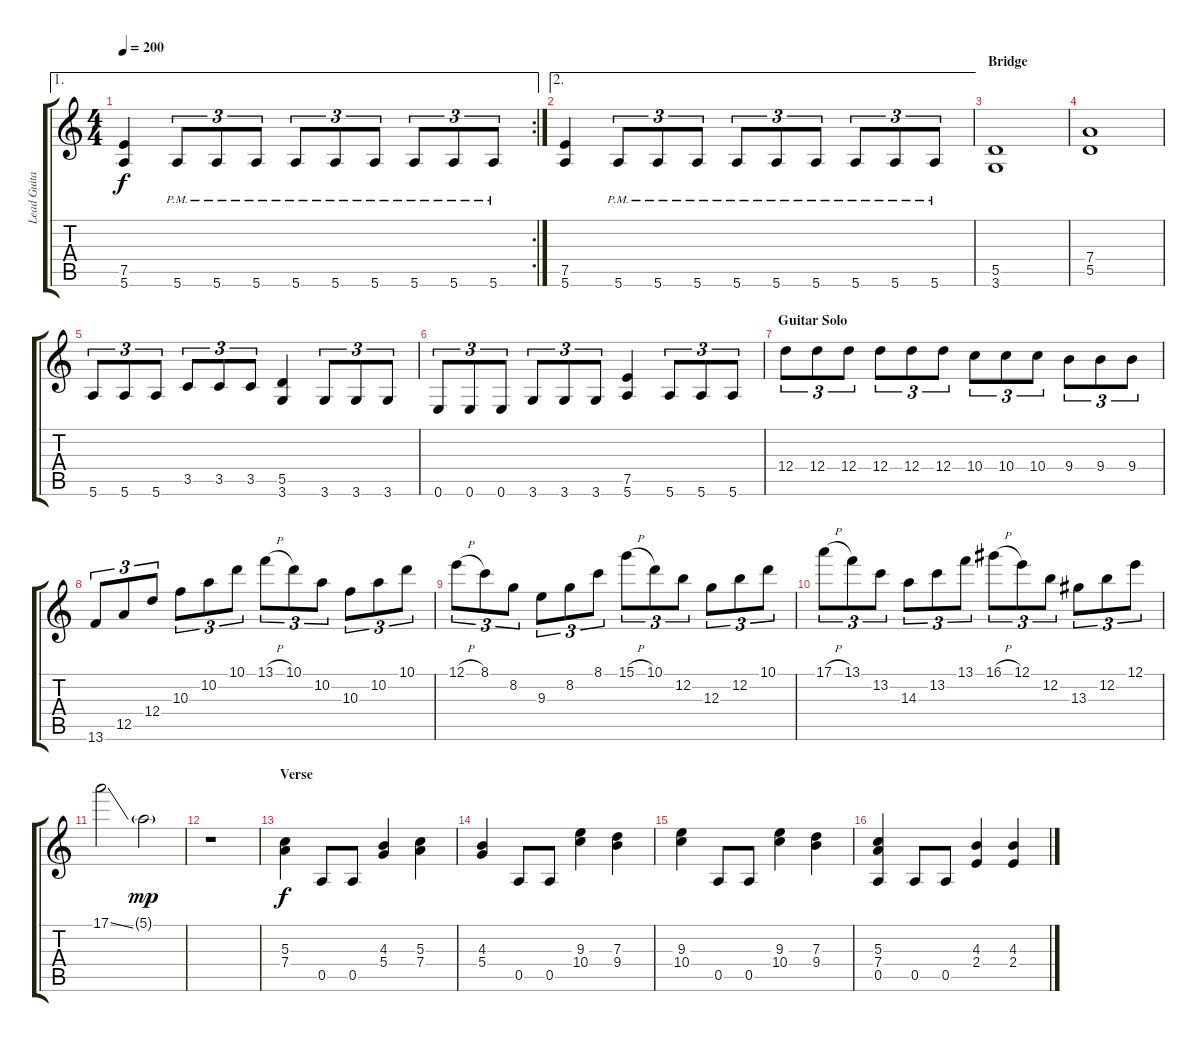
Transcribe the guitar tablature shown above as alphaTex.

\track ("Lead Guitar" "Lead Guita") {instrument distortionguitar}
\staff {score tabs}
\tuning (E4 B3 G3 D3 A2 E2) {hide}
\ae 1
\rc 2
\ts (4 4)
\tempo 200
\clef g2
\ks c
(7.5 5.6).4{dy f} 5.6{pm}.8{tu (3 2)} 5.6{pm}.8{tu (3 2)} 5.6{pm}.8{tu (3 2)} 5.6{pm}.8{tu (3 2)} 5.6{pm}.8{tu (3 2)} 5.6{pm}.8{tu (3 2)} 5.6{pm}.8{tu (3 2)} 5.6{pm}.8{tu (3 2)} 5.6{pm}.8{tu (3 2)} |
\ae 2
(7.5 5.6).4 5.6{pm}.8{tu (3 2)} 5.6{pm}.8{tu (3 2)} 5.6{pm}.8{tu (3 2)} 5.6{pm}.8{tu (3 2)} 5.6{pm}.8{tu (3 2)} 5.6{pm}.8{tu (3 2)} 5.6{pm}.8{tu (3 2)} 5.6{pm}.8{tu (3 2)} 5.6{pm}.8{tu (3 2)} |
\section ("" "Bridge")
(5.5 3.6).1 |
(7.4 5.5).1 |
5.6.8{tu (3 2)} 5.6.8{tu (3 2)} 5.6.8{tu (3 2)} 3.5.8{tu (3 2)} 3.5.8{tu (3 2)} 3.5.8{tu (3 2)} (5.5 3.6).4 3.6.8{tu (3 2)} 3.6.8{tu (3 2)} 3.6.8{tu (3 2)} |
0.6.8{tu (3 2)} 0.6.8{tu (3 2)} 0.6.8{tu (3 2)} 3.6.8{tu (3 2)} 3.6.8{tu (3 2)} 3.6.8{tu (3 2)} (7.5 5.6).4 5.6.8{tu (3 2)} 5.6.8{tu (3 2)} 5.6.8{tu (3 2)} |
\section ("" "Guitar Solo")
12.4.8{tu (3 2)} 12.4.8{tu (3 2)} 12.4.8{tu (3 2)} 12.4.8{tu (3 2)} 12.4.8{tu (3 2)} 12.4.8{tu (3 2)} 10.4.8{tu (3 2)} 10.4.8{tu (3 2)} 10.4.8{tu (3 2)} 9.4.8{tu (3 2)} 9.4.8{tu (3 2)} 9.4.8{tu (3 2)} |
13.6.8{tu (3 2)} 12.5.8{tu (3 2)} 12.4.8{tu (3 2)} 10.3.8{tu (3 2)} 10.2.8{tu (3 2)} 10.1.8{tu (3 2)} 13.1{h}.8{tu (3 2)} 10.1.8{tu (3 2)} 10.2.8{tu (3 2)} 10.3.8{tu (3 2)} 10.2.8{tu (3 2)} 10.1.8{tu (3 2)} |
12.1{h}.8{tu (3 2)} 8.1.8{tu (3 2)} 8.2.8{tu (3 2)} 9.3.8{tu (3 2)} 8.2.8{tu (3 2)} 8.1.8{tu (3 2)} 15.1{h}.8{tu (3 2)} 10.1.8{tu (3 2)} 12.2.8{tu (3 2)} 12.3.8{tu (3 2)} 12.2.8{tu (3 2)} 10.1.8{tu (3 2)} |
17.1{h}.8{tu (3 2)} 13.1.8{tu (3 2)} 13.2.8{tu (3 2)} 14.3.8{tu (3 2)} 13.2.8{tu (3 2)} 13.1.8{tu (3 2)} 16.1{h}.8{tu (3 2)} 12.1.8{tu (3 2)} 12.2.8{tu (3 2)} 13.3.8{tu (3 2)} 12.2.8{tu (3 2)} 12.1.8{tu (3 2)} |
17.1{ss}.2 5.1{g}.2{dy mp volume 0} |
r.1 |
\section ("" "Verse")
(5.3 7.4).4{dy f volume 16} 0.5.8 0.5.8 (4.3 5.4).4 (5.3 7.4).4 |
(4.3 5.4).4 0.5.8 0.5.8 (9.3 10.4).4 (7.3 9.4).4 |
(9.3 10.4).4 0.5.8 0.5.8 (9.3 10.4).4 (7.3 9.4).4 |
(5.3 7.4 0.5).4 0.5.8 0.5.8 (4.3 2.4).4 (4.3 2.4).4
